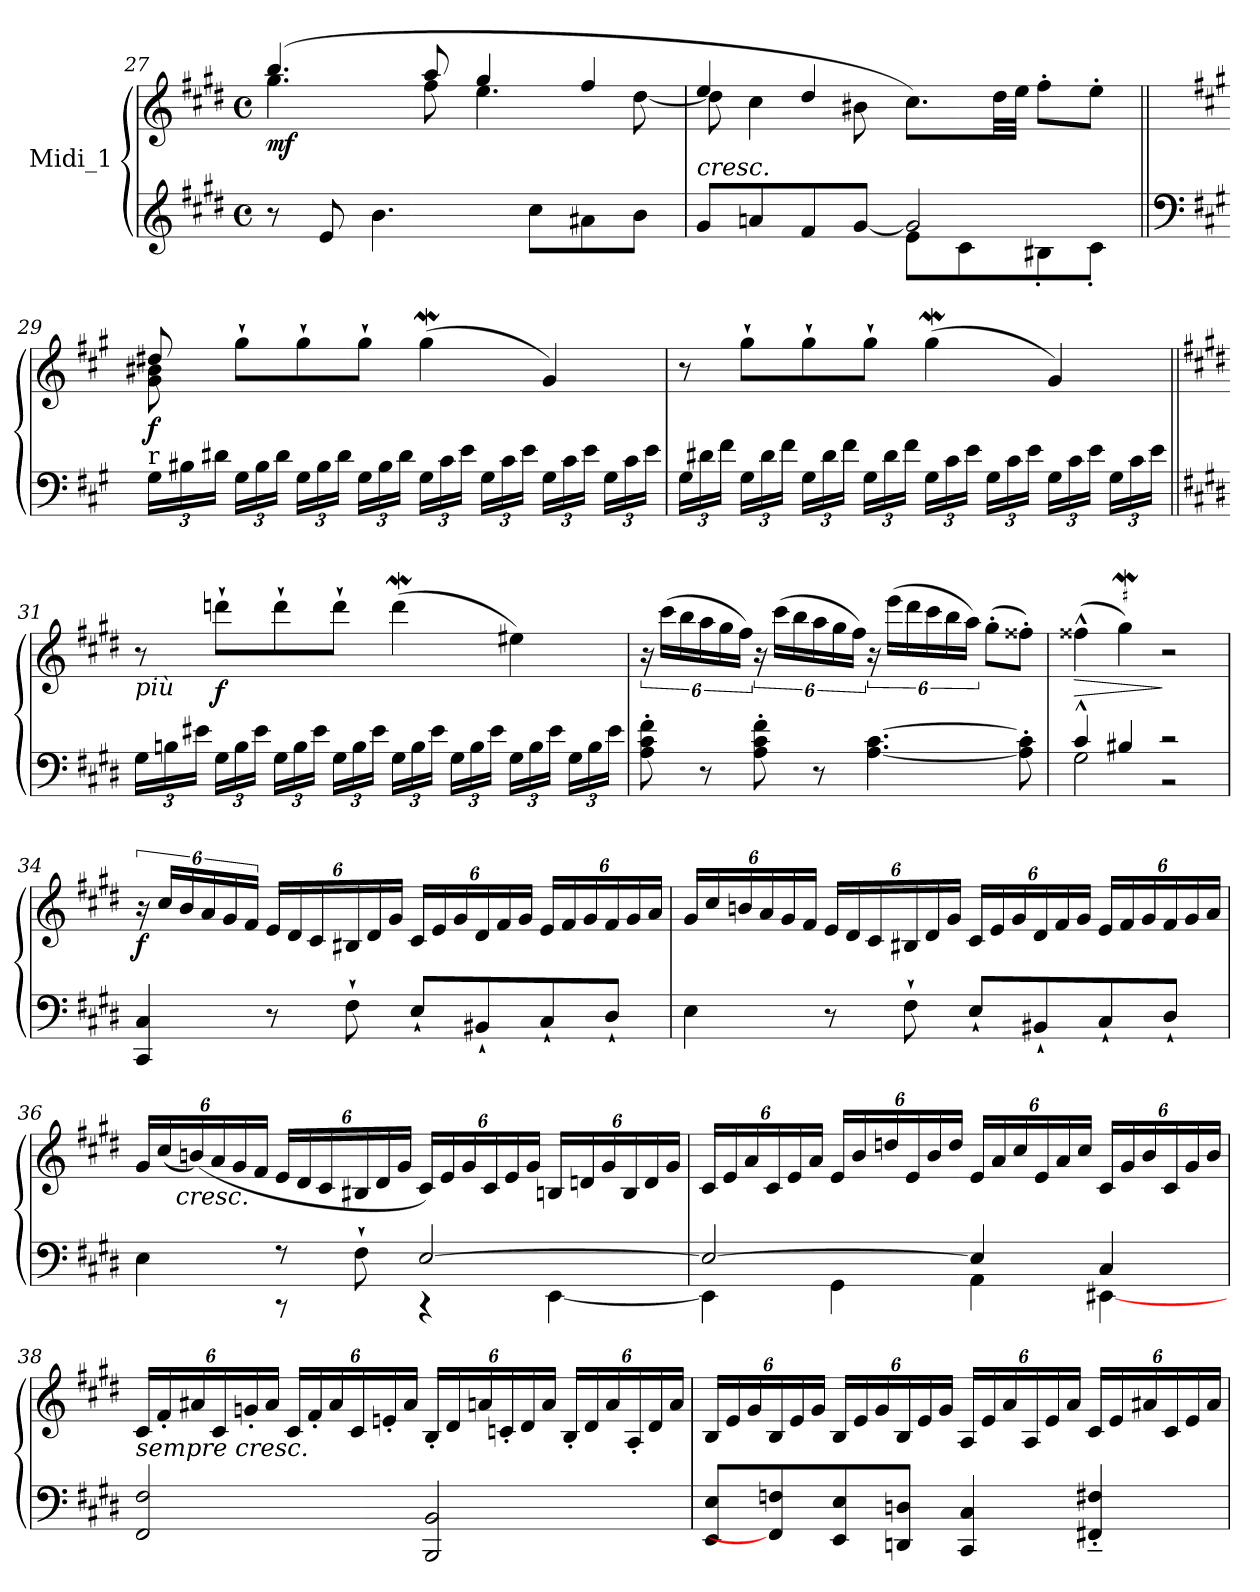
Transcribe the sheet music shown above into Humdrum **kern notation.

**kern	**kern	**dynam
*part1	*part1	*part1
*staff2	*staff1	*staff1/2
*I"Midi_1	*	*
*clefG2	*clefG2	*
*k[f#c#g#d#]	*k[f#c#g#d#]	*
*E:	*E:	*
*M4/4	*M4/4	*
*met(c)	*met(c)	*
=27	=27	=27
*^	*^	*
!	!	!	!	!LO:DY:b
8r	2ryy	(>4.bb/	4.gg#\	mf
8e/	.	.	.	.
4.b\	.	.	.	.
.	.	8aa/	8ff#\	.
.	2ryy	4gg#/	4.ee\	.
8cc#\L	.	.	.	.
8a#X\	.	4ff#/	.	.
8b\J	.	.	[8dd#\	.
!!LO:LB:g=z	!!
=28	=28	=28	=28	=28
!LO:TX:a:i:t=cresc.	!	!	!	!
8g#/L	2ryy	4ee/	8dd#\]	.
8ani/	.	.	4cc#\	.
8f#/	.	4dd#/	.	.
[8g#/J	.	.	8b#X\	.
2g#/]	8e\L	8.cc#\L)	2ryy	.
.	8c#\	.	.	.
.	.	32dd#\LL	.	.
.	.	32ee\JJJ	.	.
.	8B#X'\	8ff#'\L	.	.
.	8c#'\J	8ee'\J	.	.
*v	*v	*	*	*
!!LO:PB:g=z	!!
=29||	=29||	=29||	=29||
*clefF4	*	*	*
*k[f#c#g#]	*k[f#c#g#]	*	*
*A:	*A:	*	*
*Xbrackettup	*	*	*
*^	*	*	*
!	!	!LO:TX:b:t=r	!	!
!	!	!	!	!LO:DY:b
*v	*v	*	*	*
24G#\LL	8dd#X/	8g#\ 8b#X\	f
24B#X\	.	.	.
24d#X\JJ	.	.	.
24G#\LL	8gg#`\L	8ryy	.
24B#\	.	.	.
24d#\JJ	.	.	.
24G#\LL	8gg#`\	4ryy	.
24B#\	.	.	.
24d#\JJ	.	.	.
24G#\LL	8gg#`\J	.	.
24B#\	.	.	.
24d#\JJ	.	.	.
24G#\LL	(>4gg#W\	2ryy	.
24c#\	.	.	.
24e\JJ	.	.	.
24G#\LL	.	.	.
24c#\	.	.	.
24e\JJ	.	.	.
24G#\LL	4g#/)	.	.
24c#\	.	.	.
24e\JJ	.	.	.
24G#\LL	.	.	.
24c#\	.	.	.
24e\JJ	.	.	.
!!LO:LB:g=z	!!
=30	=30	=30	=30
24G#\LL	8r	2ryy	.
24d#X\	.	.	.
24f#\JJ	.	.	.
24G#\LL	8gg#`\L	.	.
24d#\	.	.	.
24f#\JJ	.	.	.
24G#\LL	8gg#`\	.	.
24d#\	.	.	.
24f#\JJ	.	.	.
24G#\LL	8gg#`\J	.	.
24d#\	.	.	.
24f#\JJ	.	.	.
24G#\LL	(>4gg#W\	2ryy	.
24c#\	.	.	.
24e\JJ	.	.	.
24G#\LL	.	.	.
24c#\	.	.	.
24e\JJ	.	.	.
24G#\LL	4g#/)	.	.
24c#\	.	.	.
24e\JJ	.	.	.
24G#\LL	.	.	.
24c#\	.	.	.
24e\JJ	.	.	.
*	*v	*v	*
!!LO:LB:g=z
=31||	=31||	=31||
*k[f#c#g#d#]	*k[f#c#g#d#]	*
*E:	*E:	*
*^	*	*
!	!	!LO:TX:b:i:t=più	!
24G#\LL	2ryy	8r	.
24Bni\	.	.	.
24e#X\JJ	.	.	.
!	!	!	!LO:DY:b
24G#\LL	.	8dddn`\L	f
24B\	.	.	.
24e#\JJ	.	.	.
24G#\LL	.	8ddd`\	.
24B\	.	.	.
24e#\JJ	.	.	.
24G#\LL	.	8ddd`\J	.
24B\	.	.	.
24e#\JJ	.	.	.
24G#\LL	2ryy	(>4dddw\	.
24B\	.	.	.
24e#\JJ	.	.	.
24G#\LL	.	.	.
24B\	.	.	.
24e#\JJ	.	.	.
24G#\LL	.	4ee#X\)	.
24B\	.	.	.
24e#\JJ	.	.	.
24G#\LL	.	.	.
24B\	.	.	.
24e#\JJ	.	.	.
=32	=32	=32	=32
8A\' 8c#\' 8f#\'	2ryy	24r	.
.	.	(>24ccc#\LL	.
.	.	24bb\	.
*	*	*Xbrackettup	*
8r	.	24aa\	.
.	.	24gg#\	.
.	.	24ff#\JJ)	.
*	*	*brackettup	*
8A\' 8c#\' 8f#\'	.	24r	.
.	.	(>24ccc#\LL	.
.	.	24bb\	.
*	*	*Xbrackettup	*
8r	.	24aa\	.
.	.	24gg#\	.
.	.	24ff#\JJ)	.
*	*	*brackettup	*
[4.A\ [4.c#\	2ryy	24r	.
.	.	(>24eee\LL	.
.	.	24ddd#\	.
*	*	*Xbrackettup	*
.	.	24ccc#\	.
.	.	24bb\	.
.	.	24aa\JJ)	.
.	.	(>8gg#'\L	.
8A\]' 8c#\]'	.	8ff##X'\J)	.
!!LO:PB:g=z
=33	=33	=33	=33
!	!	!	!LO:HP:b
4c#^^/	2G#\	(>4ff##X^^\	>
4B#X/	.	4gg#W\)	.
2r	2r	2r	]
*v	*v	*	*
!!LO:LB:g=z
=34	=34	=34
*	*brackettup	*
*^	*	*
!	!	!	!LO:DY:b
*v	*v	*	*
4CC#/ 4C#/	24r	f
.	24cc#/LL	.
.	24b/	.
*	*Xbrackettup	*
.	24a/	.
.	24g#/	.
.	24f#/JJ	.
8r	24e/LL	.
.	24d#/	.
.	24c#/	.
8F#`\	24B#X/	.
.	24d#/	.
.	24g#/JJ	.
8E`/L	24c#/LL	.
.	24e/	.
.	24g#/	.
8BB#X`/	24d#/	.
.	24f#/	.
.	24g#/JJ	.
8C#`/	24e/LL	.
.	24f#/	.
.	24g#/	.
8D#`/J	24f#/	.
.	24g#/	.
.	24a/JJ	.
=35	=35	=35
4E\	24g#/LL	.
.	24cc#/	.
.	24bni/	.
.	24a/	.
.	24g#/	.
.	24f#/JJ	.
8r	24e/LL	.
.	24d#/	.
.	24c#/	.
8F#`\	24B#X/	.
.	24d#/	.
.	24g#/JJ	.
8E`/L	24c#/LL	.
.	24e/	.
.	24g#/	.
8BB#X`/	24d#/	.
.	24f#/	.
.	24g#/JJ	.
8C#`/	24e/LL	.
.	24f#/	.
.	24g#/	.
8D#`/J	24f#/	.
.	24g#/	.
.	24a/JJ	.
!!LO:LB:g=z
=36	=36	=36
*^	*	*
4E\	4ryy	24g#/LL	.
.	.	(24cc#/	.
!	!	!LO:TX:b:i:t=cresc.	!
.	.	(24bni/)	.
.	.	24a/	.
.	.	24g#/	.
.	.	24f#/JJ	.
8r	8r	24e/LL	.
.	.	24d#/	.
.	.	24c#/	.
8F#`\	8ryy	24B#X/	.
.	.	24d#/	.
.	.	24g#/JJ	.
[2E/	4r	24c#/LL)	.
.	.	24e/	.
.	.	24g#/	.
.	.	24c#/	.
.	.	24e/	.
.	.	24g#/JJ	.
.	[4EE\	24Bn/LL	.
.	.	24dn/	.
.	.	24g#/	.
.	.	24B/	.
.	.	24d/	.
.	.	24g#/JJ	.
=37	=37	=37	=37
2E/_	4EE\]	24c#/LL	.
.	.	24e/	.
.	.	24a/	.
.	.	24c#/	.
.	.	24e/	.
.	.	24a/JJ	.
.	4GG#\	24e/LL	.
.	.	24b/	.
.	.	24ddn/	.
.	.	24e/	.
.	.	24b/	.
.	.	24dd/JJ	.
4E/]	4AA\	24e/LL	.
.	.	24a/	.
.	.	24cc#/	.
.	.	24e/	.
.	.	24a/	.
.	.	24cc#/JJ	.
4C#/	[4EE#X\	24c#/LL	.
.	.	24g#/	.
.	.	24b/	.
.	.	24c#/	.
.	.	24g#/	.
.	.	24b/JJ	.
*v	*v	*	*
!!LO:LB:g=z
=38	=38	=38
!	!LO:TX:b:i:t=sempre cresc.	!
2FF#/ 2F#/	24c#/LL	.
.	24f#'/	.
.	24a#X/	.
.	24c#/	.
.	24gn'/	.
.	24a#/JJ	.
.	24c#/LL	.
.	24f#'/	.
.	24a#/	.
.	24c#/	.
.	24eni'/	.
.	24a#/JJ	.
2BBB/ 2BB/	24B'/LL	.
.	24d#/	.
.	24an/	.
.	24cn'/	.
.	24d#/	.
.	24a/JJ	.
.	24B'/LL	.
.	24d#/	.
.	24a/	.
.	24A'/	.
.	24d#/	.
.	24a/JJ	.
!!LO:LB:g=z
=39	=39	=39
8EE/ 8E/L	24B/LL	.
.	24e/	.
.	24g#/	.
8FFn/] 8Fn/	24B/	.
.	24e/	.
.	24g#/JJ	.
8EE/ 8E/	24B/LL	.
.	24e/	.
.	24g#/	.
8DDn/ 8Dn/J	24B/	.
.	24e/	.
.	24g#/JJ	.
4CC#/ 4C#/	24A/LL	.
.	24e/	.
.	24a/	.
.	24A/	.
.	24e/	.
.	24a/JJ	.
4FF#X/'~ 4F#X/'~	24c#/LL	.
.	24e/	.
.	24a#X/	.
.	24c#/	.
.	24e/	.
.	24a#/JJ	.
=	=	=
*-	*-	*-
